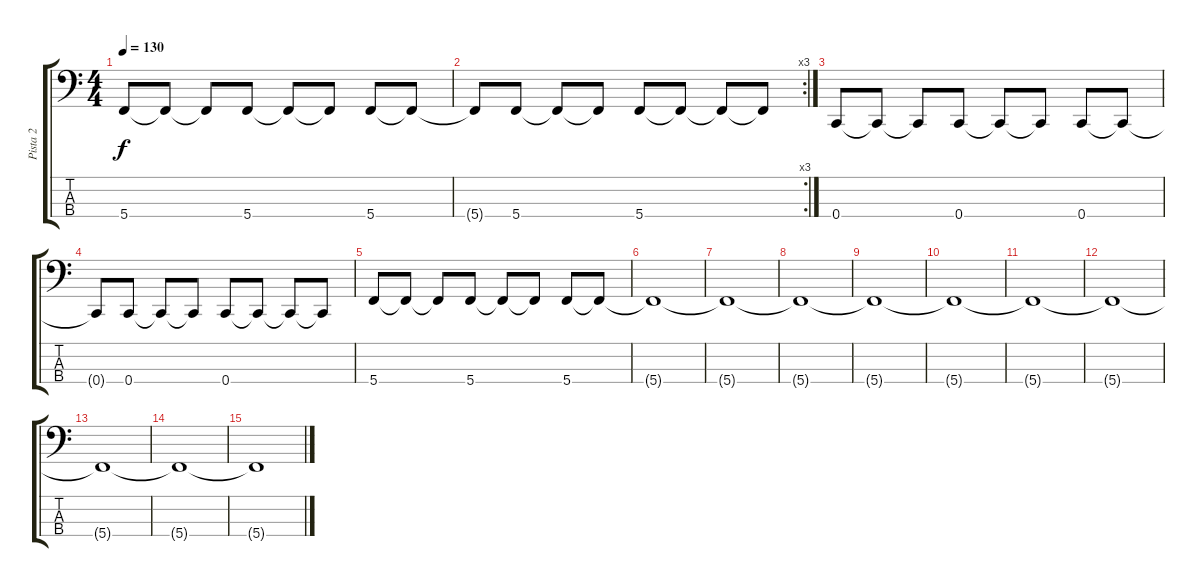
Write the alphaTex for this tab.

\track ("Pista 2" "Pista 2") {instrument electricbassfinger}
\staff {score tabs}
\tuning (F2 C2 G1 C1) {hide}
\ts (4 4)
\tempo 130
\clef f4
\ks c
5.4.8{dy f} 5.4{t}.8 5.4{t}.8 5.4.8 5.4{t}.8 5.4{t}.8 5.4.8 5.4{t}.8 |
\rc 3
5.4{t}.8 5.4.8 5.4{t}.8 5.4{t}.8 5.4.8 5.4{t}.8 5.4{t}.8 5.4{t}.8 |
0.4.8 0.4{t}.8 0.4{t}.8 0.4.8 0.4{t}.8 0.4{t}.8 0.4.8 0.4{t}.8 |
0.4{t}.8 0.4.8 0.4{t}.8 0.4{t}.8 0.4.8 0.4{t}.8 0.4{t}.8 0.4{t}.8 |
5.4.8 5.4{t}.8 5.4{t}.8 5.4.8 5.4{t}.8 5.4{t}.8 5.4.8 5.4{t}.8 |
5.4{t}.1 |
5.4{t}.1 |
5.4{t}.1 |
5.4{t}.1 |
5.4{t}.1 |
5.4{t}.1 |
5.4{t}.1 |
5.4{t}.1 |
5.4{t}.1 |
5.4{t}.1
